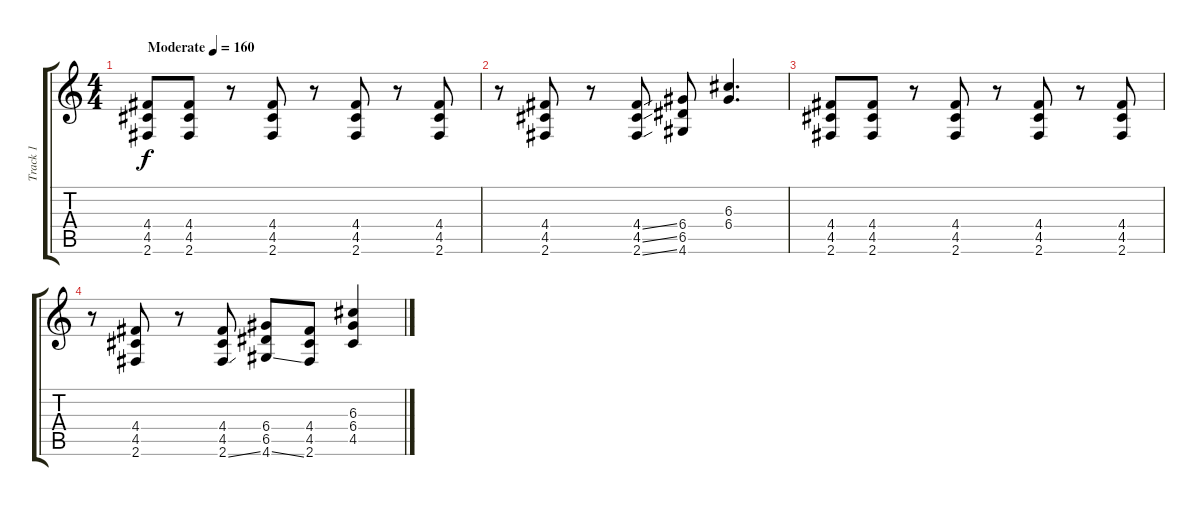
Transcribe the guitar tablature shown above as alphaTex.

\track ("Track 1" "Track 1") {instrument distortionguitar}
\staff {score tabs}
\tuning (E4 B3 G3 D3 A2 E2) {hide}
\ts (4 4)
\tempo (160 "Moderate")
\clef g2
\ks c
(4.4 4.5 2.6).8{dy f instrument distortionguitar} (4.4 4.5 2.6).8 r.8 (4.4 4.5 2.6).8 r.8 (4.4 4.5 2.6).8 r.8 (4.4 4.5 2.6).8 |
r.8 (4.4 4.5 2.6).8 r.8 (4.4{ss} 4.5{ss} 2.6{ss}).8 (6.4 6.5 4.6).8 (6.3 6.4).4{d} |
(4.4 4.5 2.6).8 (4.4 4.5 2.6).8 r.8 (4.4 4.5 2.6).8 r.8 (4.4 4.5 2.6).8 r.8 (4.4 4.5 2.6).8 |
r.8 (4.4 4.5 2.6).8 r.8 (4.4 4.5 2.6{ss}).8 (6.4 6.5 4.6{ss}).8 (4.4 4.5 2.6).8 (6.3 6.4 4.5).4
